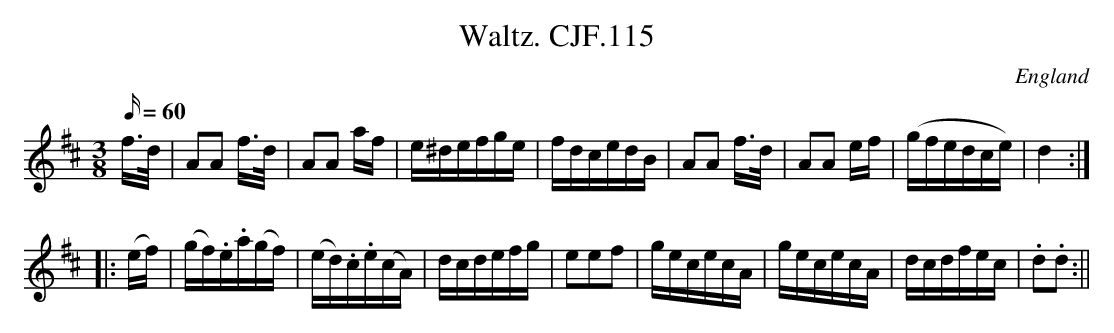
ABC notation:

X:1
T:Waltz. CJF.115
M:3/8
L:1/16
Q:60
O:England
K:D
f>d|A2A2 f>d|A2A2 af|e^defge|fdcedB|A2A2 f>d|\
A2A2 ef|(gfedce)|d4:||:!(ef)|(gf).e.a(gf)|
(ed).c.e(cA)|dcdefg|e2e2f2|gececA|gececA|dcdfec|.d2.d2:||
